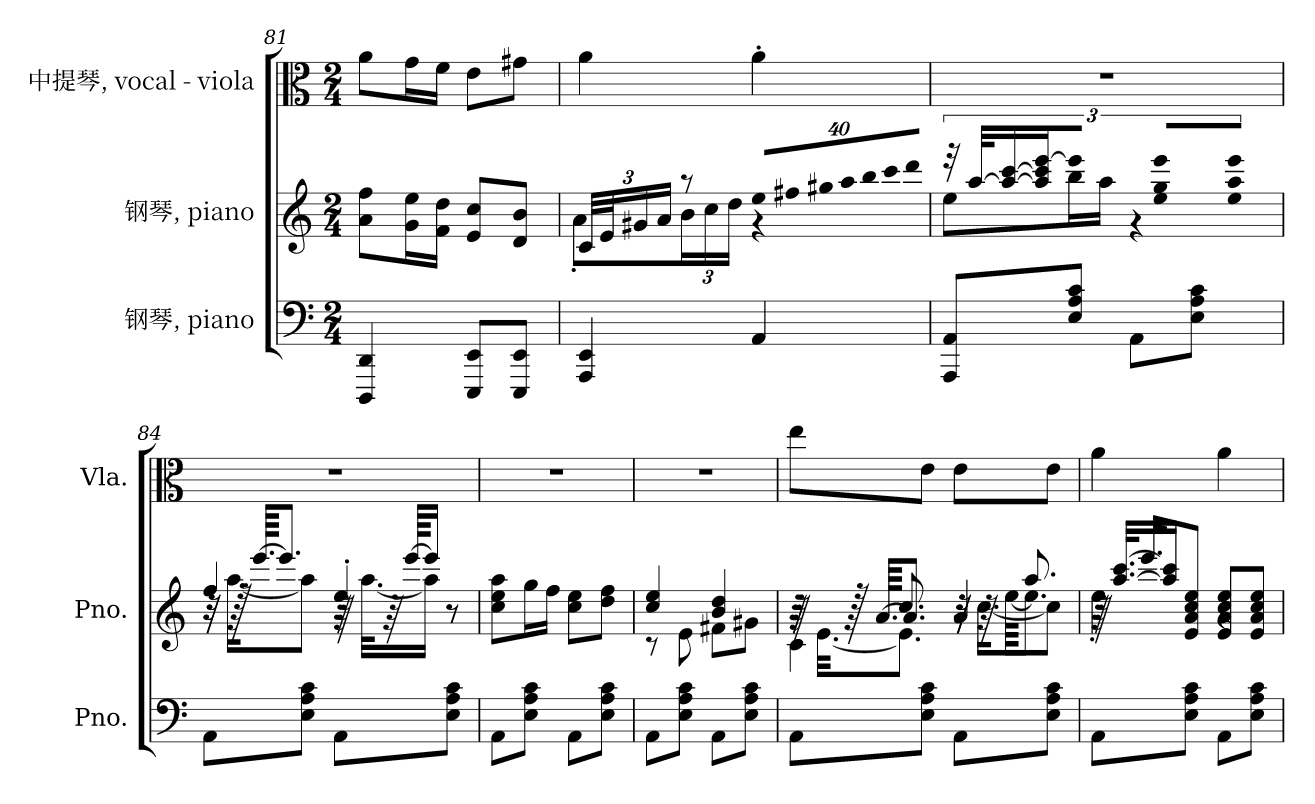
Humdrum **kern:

**kern	**kern	**kern
*part3	*part2	*part1
*staff3	*staff2	*staff1
*I"钢琴, piano	*I"钢琴, piano	*I"中提琴, vocal - viola
*I'Pno.	*I'Pno.	*I'Vla.
!!LO:LB:g=z
*clefF4	*clefG2	*clefC3
*k[]	*k[]	*k[]
*M2/4	*M2/4	*M2/4
=81	=81	=81
4DDD/ 4DD/	8a\ 8ff\L	8a\L
.	16g\ 16ee\L	16g\L
.	16f\ 16dd\JJ	16f\JJ
8EEE/ 8EE/L	8e/ 8cc/L	8e\L
8EEE/ 8EE/J	8d/ 8b/J	8g#X\J
=82	=82	=82
*	*Xbrackettup	*
*	*^	*
4AAA/ 4EE/	48c/LLL	8a'\L	4a\
.	48e/J	.	.
.	24g#X/	.	.
.	24a/JJ	.	.
.	8r	24b\L	.
.	.	24cc\	.
.	.	24dd\JJ	.
!	!LO:N:vis=32	!	!
4AA/	640%23ee/LLL	4r	4a'\
!	!LO:N:vis=32	!	!
.	640%23ff#X/	.	.
!	!LO:N:vis=32	!	!
.	640%23gg#X/	.	.
!	!LO:N:vis=32	!	!
.	640%23aa/	.	.
!	!LO:N:vis=32	!	!
.	640%23bb/	.	.
!	!LO:N:vis=32	!	!
.	640%23ccc/	.	.
!	!LO:N:vis=32	!	!
.	640%23ddd/JJJ	.	.
640ryy	.	640ryy	640ryy
=83	=83	=83	=83
*	*brackettup	*	*
8AAA/ 8AA/L	48r	8ee\L	2r
.	[48aa/KLL	.	.
.	24aa/_ [24ccc/	.	.
.	24aa/] 24ccc/] [24eee/J	.	.
8E/ 8A/ 8c/J	8eee/J]	16bb\L	.
.	.	16aa\JJ	.
8AA\L	8ee/ 8gg/ 8eee/L	4r	.
8E\ 8A\ 8c\J	8ee/ 8aa/ 8eee/J	.	.
!!LO:LB:g=z
=84	=84	=84	=84
*	*	*^	*
8AA\L	32r	32r	4ff/	2r
.	128r	[16.aa\KL	.	.
.	[64.eee/KKKL	.	.	.
.	8.eee/J]	.	.	.
8E\ 8A\ 8c\J	.	8aa\J]	.	.
8AA\L	32r	64r	4ee'/	.
.	.	[32.aa\KLL	.	.
.	64r	.	.	.
.	[64eee/KKLL	.	.	.
.	16eee/JJ]	16aa\JJ]	.	.
8E\ 8A\ 8c\J	8r	8r	.	.
*	*v	*v	*v	*
=85	=85	=85
8AA\L	8cc\ 8ee\ 8aa\L	2r
8E\ 8A\ 8c\J	16gg\L	.
.	16ff\JJ	.
8AA\L	8cc\ 8ee\L	.
8E\ 8A\ 8c\J	8dd\ 8ff\J	.
=86	=86	=86
*	*^	*
8AA\L	4cc/ 4ee/	8r	2r
8E\ 8A\ 8c\J	.	8e\	.
8AA\L	4b/ 4dd/	8f#X\L	.
8E\ 8A\ 8c\J	.	8g#X\J	.
=87	=87	=87	=87
*	*^	*^	*
8AA\L	16r	64r	32r	4c\	8ee\L
.	.	[32.e\KKL	.	.	.
.	.	.	128r	.	.
.	.	.	[64.a/KKKL	.	.
.	8.cc/	8.e\J]	8.a/J]	.	.
8E\ 8A\ 8c\J	.	.	.	.	8e\J
8AA\L	16r	32r	4a/	32r	8e\L
.	.	64r	.	[16.cc\KL	.
.	.	[64ee\KKKL	.	.	.
.	8.aa/	8.ee\J]	.	.	.
8E\ 8A\ 8c\J	.	.	.	8cc\J]	8e\J
*	*	*	*v	*v	*
!!LO:LB:g=z
=88	=88	=88	=88	=88
8AA\L	64r	4ee'\	32r	4a\
.	[32.aa/ [32.ccc/KLL	.	.	.
.	.	.	16.eee/KL	.
.	16aa/] 16ccc/]JJ	.	.	.
8E\ 8A\ 8c\J	8r	.	8e/ 8a/ 8cc/ 8ee/J	.
8AA\L	4r	4r	8e/ 8a/ 8cc/ 8ee/L	4a\
8E\ 8A\ 8c\J	.	.	8e/ 8a/ 8cc/ 8ee/J	.
*	*v	*v	*v	*
=	=	=
*-	*-	*-
